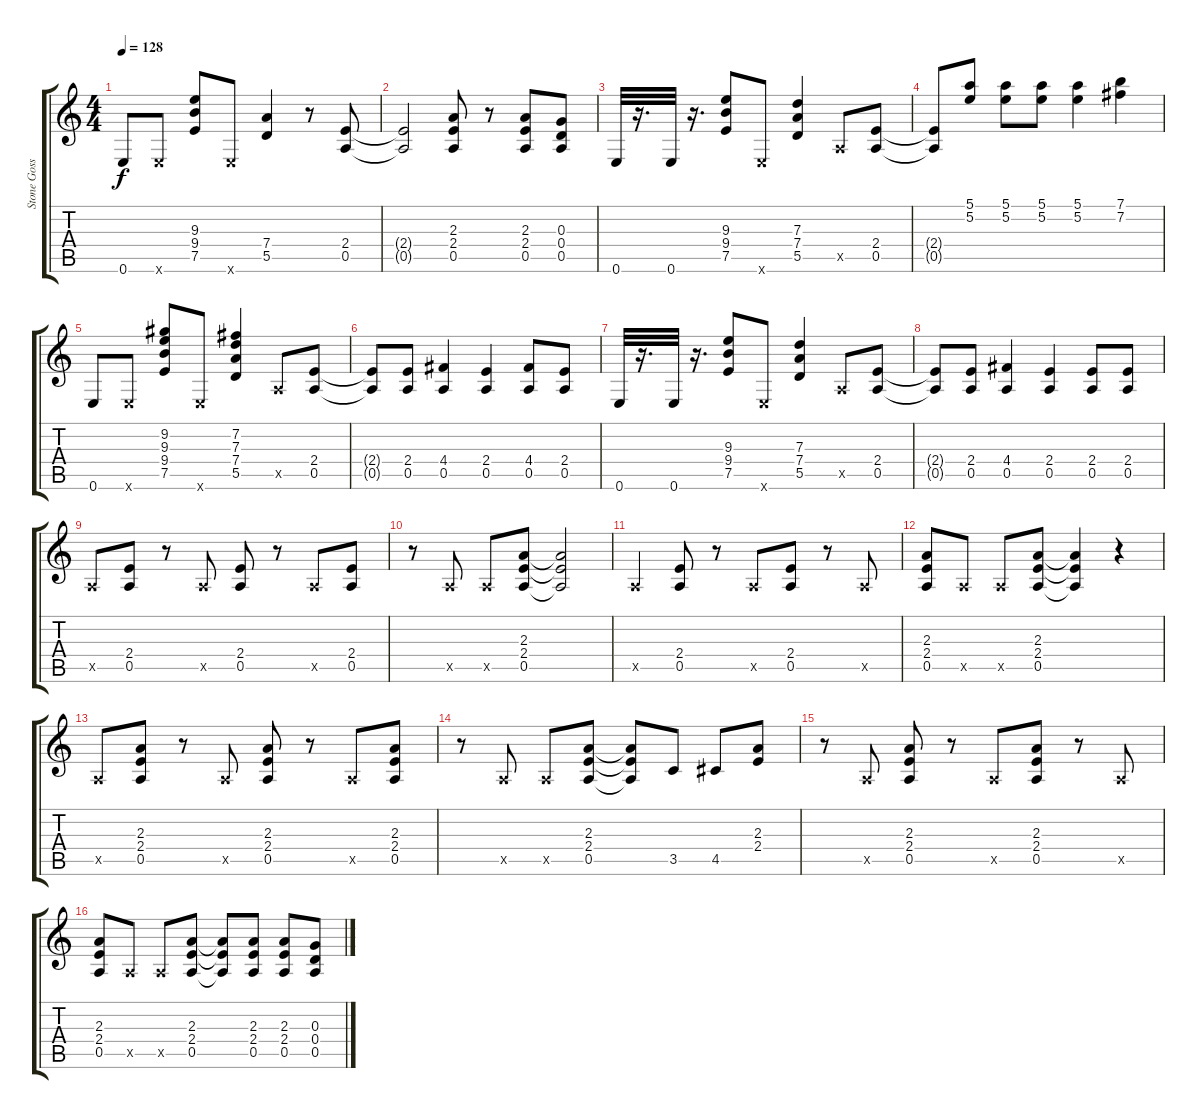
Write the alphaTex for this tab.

\track ("Stone Gossard Gtr 2 Lead" "Stone Goss") {instrument distortionguitar}
\staff {score tabs}
\tuning (E4 B3 G3 D3 A2 E2) {hide}
\ts (4 4)
\tempo 128
\clef g2
\ks c
0.6.8{dy f} 0.6{x}.8 (9.3 9.4 7.5).8 0.6{x}.8 (7.4 5.5).4 r.8 (2.4 0.5).8 |
(2.4{t} 0.5{t}).2 (2.3 2.4 0.5).8 r.8 (2.3 2.4 0.5).8 (0.3 0.4 0.5).8 |
0.6.32 r.16{d} 0.6.32 r.16{d} (9.3 9.4 7.5).8 0.6{x}.8 (7.3 7.4 5.5).4 0.5{x}.8 (2.4 0.5).8 |
(2.4{t} 0.5{t}).8 (5.1 5.2).8 (5.1 5.2).8 (5.1 5.2).8 (5.1 5.2).4 (7.1 7.2).4 |
0.6.8 0.6{x}.8 (9.2 9.3 9.4 7.5).8 0.6{x}.8 (7.2 7.3 7.4 5.5).4 0.5{x}.8 (2.4 0.5).8 |
(2.4{t} 0.5{t}).8 (2.4 0.5).8 (4.4 0.5).4 (2.4 0.5).4 (4.4 0.5).8 (2.4 0.5).8 |
0.6.32 r.16{d} 0.6.32 r.16{d} (9.3 9.4 7.5).8 0.6{x}.8 (7.3 7.4 5.5).4 0.5{x}.8 (2.4 0.5).8 |
(2.4{t} 0.5{t}).8 (2.4 0.5).8 (4.4 0.5).4 (2.4 0.5).4 (2.4 0.5).8 (2.4 0.5).8 |
0.5{x}.8 (2.4 0.5).8 r.8 0.5{x}.8 (2.4 0.5).8 r.8 0.5{x}.8 (2.4 0.5).8 |
r.8 0.5{x}.8 0.5{x}.8 (2.3 2.4 0.5).8 (2.3{t} 2.4{t} 0.5{t}).2 |
0.5{x}.4 (2.4 0.5).8 r.8 0.5{x}.8 (2.4 0.5).8 r.8 0.5{x}.8 |
(2.3 2.4 0.5).8 0.5{x}.8 0.5{x}.8 (2.3 2.4 0.5).8 (2.3{t} 2.4{t} 0.5{t}).4 r.4 |
0.5{x}.8 (2.3 2.4 0.5).8 r.8 0.5{x}.8 (2.3 2.4 0.5).8 r.8 0.5{x}.8 (2.3 2.4 0.5).8 |
r.8 0.5{x}.8 0.5{x}.8 (2.3 2.4 0.5).8 (2.3{t} 2.4{t} 0.5{t}).8 3.5.8 4.5.8 (2.3 2.4).8 |
r.8 0.5{x}.8 (2.3 2.4 0.5).8 r.8 0.5{x}.8 (2.3 2.4 0.5).8 r.8 0.5{x}.8 |
(2.3 2.4 0.5).8 0.5{x}.8 0.5{x}.8 (2.3 2.4 0.5).8 (2.3{t} 2.4{t} 0.5{t}).8 (2.3 2.4 0.5).8 (2.3 2.4 0.5).8 (0.3 0.4 0.5).8
